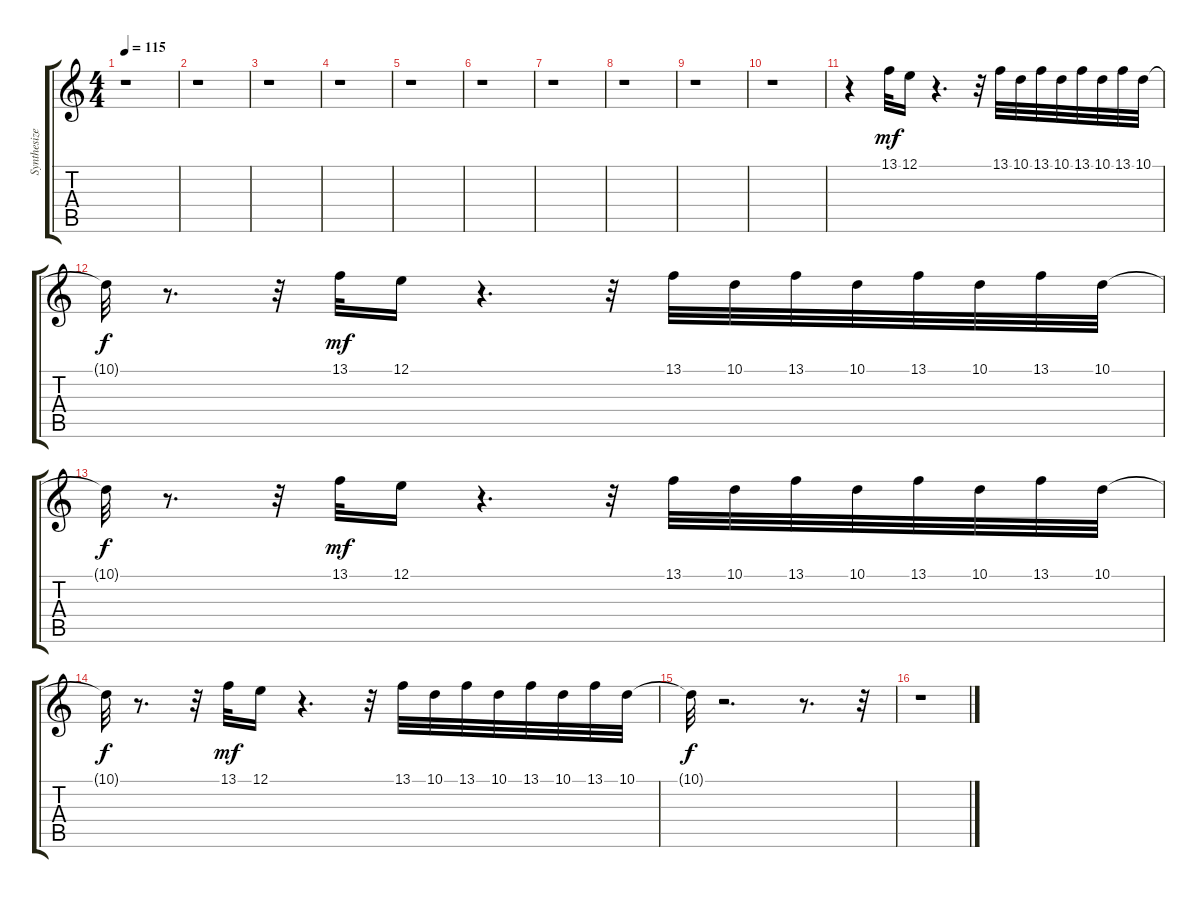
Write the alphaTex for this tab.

\track ("Synthesizer I" "Synthesize") {instrument lead8bassandlead}
\staff {score tabs}
\tuning (E4 B3 G3 D3 A2 E2) {hide}
\ts (4 4)
\tempo 115
\clef g2
\ks c
r.1{dy f} |
r.1 |
r.1 |
r.1 |
r.1 |
r.1 |
r.1 |
r.1 |
r.1 |
r.1 |
r.4 13.1.32{dy mf} 12.1.16 r.4{d} r.32 13.1.32 10.1.32 13.1.32 10.1.32 13.1.32 10.1.32 13.1.32 10.1.32 |
10.1{t}.32{dy f} r.8{d} r.32 13.1.32{dy mf} 12.1.16 r.4{d} r.32 13.1.32 10.1.32 13.1.32 10.1.32 13.1.32 10.1.32 13.1.32 10.1.32 |
10.1{t}.32{dy f} r.8{d} r.32 13.1.32{dy mf} 12.1.16 r.4{d} r.32 13.1.32 10.1.32 13.1.32 10.1.32 13.1.32 10.1.32 13.1.32 10.1.32 |
10.1{t}.32{dy f} r.8{d} r.32 13.1.32{dy mf} 12.1.16 r.4{d} r.32 13.1.32 10.1.32 13.1.32 10.1.32 13.1.32 10.1.32 13.1.32 10.1.32 |
10.1{t}.32{dy f} r.2{d} r.8{d} r.32 |
r.1
